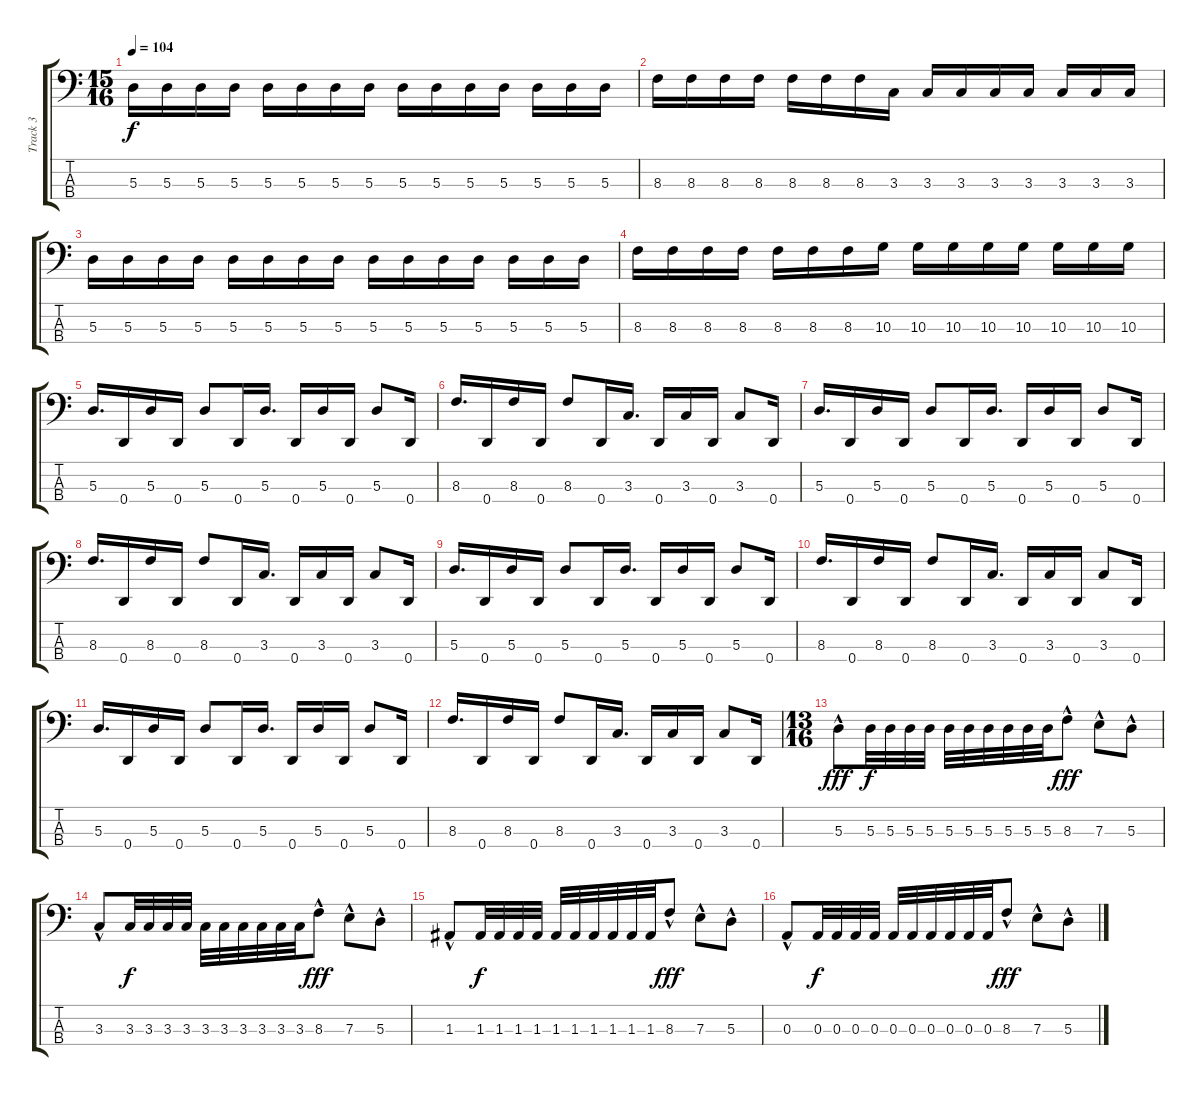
\track ("Track 3" "Track 3") {instrument electricbassfinger}
\staff {score tabs}
\tuning (G2 D2 A1 D1) {hide}
\ts (15 16)
\tempo 104
\clef f4
\ks c
5.3.16{dy f} 5.3.16 5.3.16 5.3.16 5.3.16 5.3.16 5.3.16 5.3.16 5.3.16 5.3.16 5.3.16 5.3.16 5.3.16 5.3.16 5.3.16 |
8.3.16 8.3.16 8.3.16 8.3.16 8.3.16 8.3.16 8.3.16 3.3.16 3.3.16 3.3.16 3.3.16 3.3.16 3.3.16 3.3.16 3.3.16 |
5.3.16 5.3.16 5.3.16 5.3.16 5.3.16 5.3.16 5.3.16 5.3.16 5.3.16 5.3.16 5.3.16 5.3.16 5.3.16 5.3.16 5.3.16 |
8.3.16 8.3.16 8.3.16 8.3.16 8.3.16 8.3.16 8.3.16 10.3.16 10.3.16 10.3.16 10.3.16 10.3.16 10.3.16 10.3.16 10.3.16 |
5.3.16{d} 0.4.16 5.3.16 0.4.16 5.3.8 0.4.16 5.3.16{d} 0.4.16 5.3.16 0.4.16 5.3.8 0.4.16 |
8.3.16{d} 0.4.16 8.3.16 0.4.16 8.3.8 0.4.16 3.3.16{d} 0.4.16 3.3.16 0.4.16 3.3.8 0.4.16 |
5.3.16{d} 0.4.16 5.3.16 0.4.16 5.3.8 0.4.16 5.3.16{d} 0.4.16 5.3.16 0.4.16 5.3.8 0.4.16 |
8.3.16{d} 0.4.16 8.3.16 0.4.16 8.3.8 0.4.16 3.3.16{d} 0.4.16 3.3.16 0.4.16 3.3.8 0.4.16 |
5.3.16{d} 0.4.16 5.3.16 0.4.16 5.3.8 0.4.16 5.3.16{d} 0.4.16 5.3.16 0.4.16 5.3.8 0.4.16 |
8.3.16{d} 0.4.16 8.3.16 0.4.16 8.3.8 0.4.16 3.3.16{d} 0.4.16 3.3.16 0.4.16 3.3.8 0.4.16 |
5.3.16{d} 0.4.16 5.3.16 0.4.16 5.3.8 0.4.16 5.3.16{d} 0.4.16 5.3.16 0.4.16 5.3.8 0.4.16 |
8.3.16{d} 0.4.16 8.3.16 0.4.16 8.3.8 0.4.16 3.3.16{d} 0.4.16 3.3.16 0.4.16 3.3.8 0.4.16 |
\ts (13 16)
5.3{hac}.8{dy fff} 5.3.32{dy f} 5.3.32 5.3.32 5.3.32 5.3.32 5.3.32 5.3.32 5.3.32 5.3.32 5.3.32 8.3{hac}.8{dy fff} 7.3{hac}.8 5.3{hac}.8 |
3.3{hac}.8 3.3.32{dy f} 3.3.32 3.3.32 3.3.32 3.3.32 3.3.32 3.3.32 3.3.32 3.3.32 3.3.32 8.3{hac}.8{dy fff} 7.3{hac}.8 5.3{hac}.8 |
1.3{hac}.8 1.3.32{dy f} 1.3.32 1.3.32 1.3.32 1.3.32 1.3.32 1.3.32 1.3.32 1.3.32 1.3.32 8.3{hac}.8{dy fff} 7.3{hac}.8 5.3{hac}.8 |
0.3{hac}.8 0.3.32{dy f} 0.3.32 0.3.32 0.3.32 0.3.32 0.3.32 0.3.32 0.3.32 0.3.32 0.3.32 8.3{hac}.8{dy fff} 7.3{hac}.8 5.3{hac}.8
